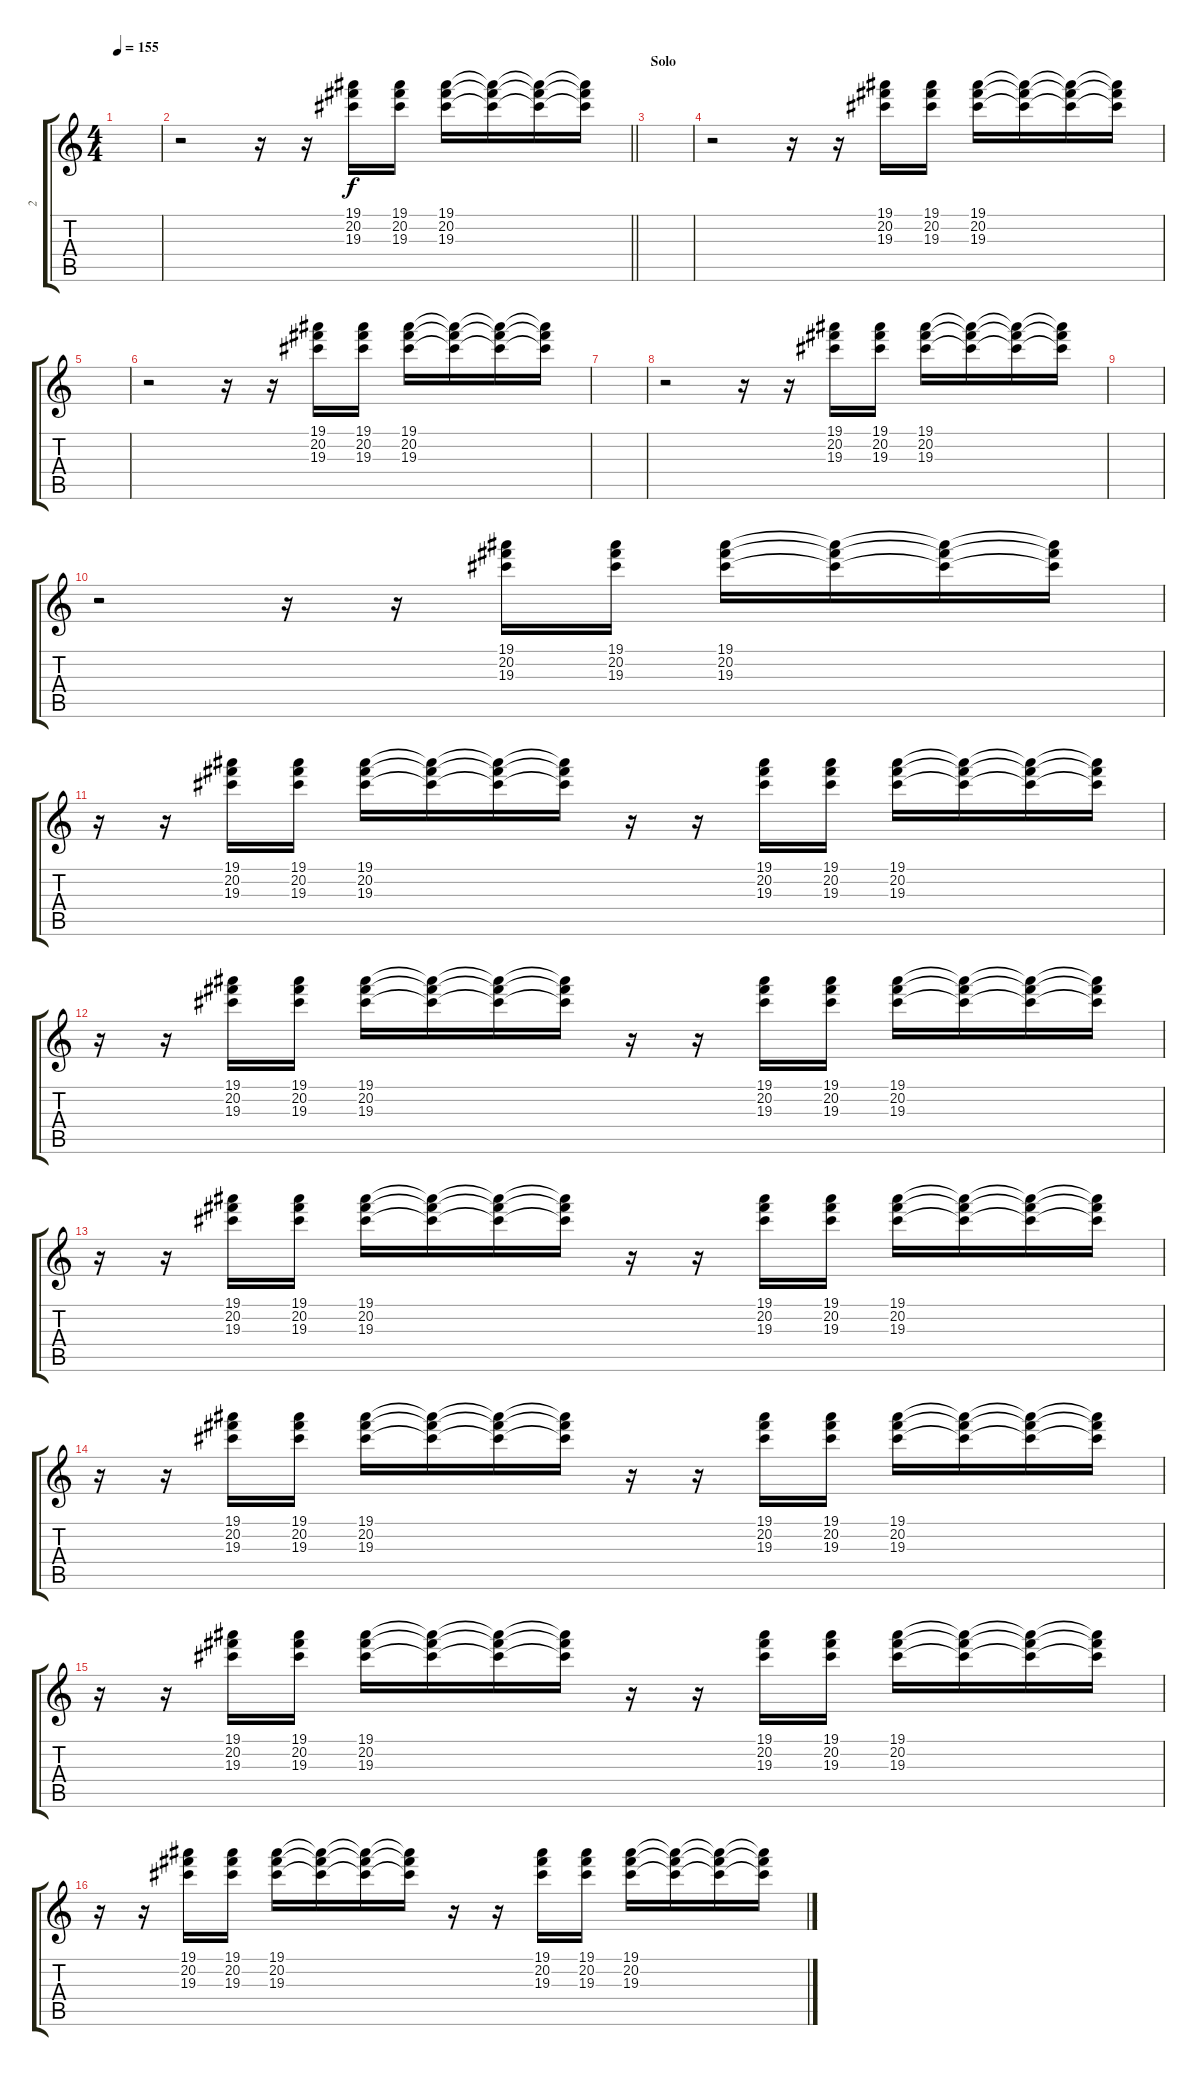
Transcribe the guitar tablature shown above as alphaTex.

\track ("2" "2") {instrument electricguitarclean}
\staff {score tabs}
\tuning (Eb4 Bb3 Gb3 Db3 Ab2 Db2) {hide}
\ts (4 4)
\tempo 155
\clef g2
\ks c
|
\barLineRight lightlight
r.2 r.16 r.16 (19.1 20.2 19.3).16 (19.1 20.2 19.3).16 (19.1 20.2 19.3).16 (19.1{t} 20.2{t} 19.3{t}).16 (19.1{t} 20.2{t} 19.3{t}).16 (19.1{t} 20.2{t} 19.3{t}).16 |
\section ("" "Solo")
|
r.2 r.16 r.16 (19.1 20.2 19.3).16 (19.1 20.2 19.3).16 (19.1 20.2 19.3).16 (19.1{t} 20.2{t} 19.3{t}).16 (19.1{t} 20.2{t} 19.3{t}).16 (19.1{t} 20.2{t} 19.3{t}).16 |
|
r.2 r.16 r.16 (19.1 20.2 19.3).16 (19.1 20.2 19.3).16 (19.1 20.2 19.3).16 (19.1{t} 20.2{t} 19.3{t}).16 (19.1{t} 20.2{t} 19.3{t}).16 (19.1{t} 20.2{t} 19.3{t}).16 |
|
r.2 r.16 r.16 (19.1 20.2 19.3).16 (19.1 20.2 19.3).16 (19.1 20.2 19.3).16 (19.1{t} 20.2{t} 19.3{t}).16 (19.1{t} 20.2{t} 19.3{t}).16 (19.1{t} 20.2{t} 19.3{t}).16 |
|
r.2 r.16 r.16 (19.1 20.2 19.3).16 (19.1 20.2 19.3).16 (19.1 20.2 19.3).16 (19.1{t} 20.2{t} 19.3{t}).16 (19.1{t} 20.2{t} 19.3{t}).16 (19.1{t} 20.2{t} 19.3{t}).16 |
r.16 r.16 (19.1 20.2 19.3).16{balance 0} (19.1 20.2 19.3).16 (19.1 20.2 19.3).16 (19.1{t} 20.2{t} 19.3{t}).16 (19.1{t} 20.2{t} 19.3{t}).16 (19.1{t} 20.2{t} 19.3{t}).16 r.16 r.16 (19.1 20.2 19.3).16{balance 16} (19.1 20.2 19.3).16 (19.1 20.2 19.3).16 (19.1{t} 20.2{t} 19.3{t}).16 (19.1{t} 20.2{t} 19.3{t}).16 (19.1{t} 20.2{t} 19.3{t}).16 |
r.16 r.16 (19.1 20.2 19.3).16{balance 0} (19.1 20.2 19.3).16 (19.1 20.2 19.3).16 (19.1{t} 20.2{t} 19.3{t}).16 (19.1{t} 20.2{t} 19.3{t}).16 (19.1{t} 20.2{t} 19.3{t}).16 r.16 r.16 (19.1 20.2 19.3).16{balance 16} (19.1 20.2 19.3).16 (19.1 20.2 19.3).16 (19.1{t} 20.2{t} 19.3{t}).16 (19.1{t} 20.2{t} 19.3{t}).16 (19.1{t} 20.2{t} 19.3{t}).16 |
r.16 r.16 (19.1 20.2 19.3).16{balance 0} (19.1 20.2 19.3).16 (19.1 20.2 19.3).16 (19.1{t} 20.2{t} 19.3{t}).16 (19.1{t} 20.2{t} 19.3{t}).16 (19.1{t} 20.2{t} 19.3{t}).16 r.16 r.16 (19.1 20.2 19.3).16{balance 16} (19.1 20.2 19.3).16 (19.1 20.2 19.3).16 (19.1{t} 20.2{t} 19.3{t}).16 (19.1{t} 20.2{t} 19.3{t}).16 (19.1{t} 20.2{t} 19.3{t}).16 |
r.16 r.16 (19.1 20.2 19.3).16{balance 0} (19.1 20.2 19.3).16 (19.1 20.2 19.3).16 (19.1{t} 20.2{t} 19.3{t}).16 (19.1{t} 20.2{t} 19.3{t}).16 (19.1{t} 20.2{t} 19.3{t}).16 r.16 r.16 (19.1 20.2 19.3).16{balance 16} (19.1 20.2 19.3).16 (19.1 20.2 19.3).16 (19.1{t} 20.2{t} 19.3{t}).16 (19.1{t} 20.2{t} 19.3{t}).16 (19.1{t} 20.2{t} 19.3{t}).16 |
r.16 r.16 (19.1 20.2 19.3).16{balance 0} (19.1 20.2 19.3).16 (19.1 20.2 19.3).16 (19.1{t} 20.2{t} 19.3{t}).16 (19.1{t} 20.2{t} 19.3{t}).16 (19.1{t} 20.2{t} 19.3{t}).16 r.16 r.16 (19.1 20.2 19.3).16{balance 16} (19.1 20.2 19.3).16 (19.1 20.2 19.3).16 (19.1{t} 20.2{t} 19.3{t}).16 (19.1{t} 20.2{t} 19.3{t}).16 (19.1{t} 20.2{t} 19.3{t}).16 |
r.16 r.16 (19.1 20.2 19.3).16{balance 0} (19.1 20.2 19.3).16 (19.1 20.2 19.3).16 (19.1{t} 20.2{t} 19.3{t}).16 (19.1{t} 20.2{t} 19.3{t}).16 (19.1{t} 20.2{t} 19.3{t}).16 r.16 r.16 (19.1 20.2 19.3).16{balance 16} (19.1 20.2 19.3).16 (19.1 20.2 19.3).16 (19.1{t} 20.2{t} 19.3{t}).16 (19.1{t} 20.2{t} 19.3{t}).16 (19.1{t} 20.2{t} 19.3{t}).16
